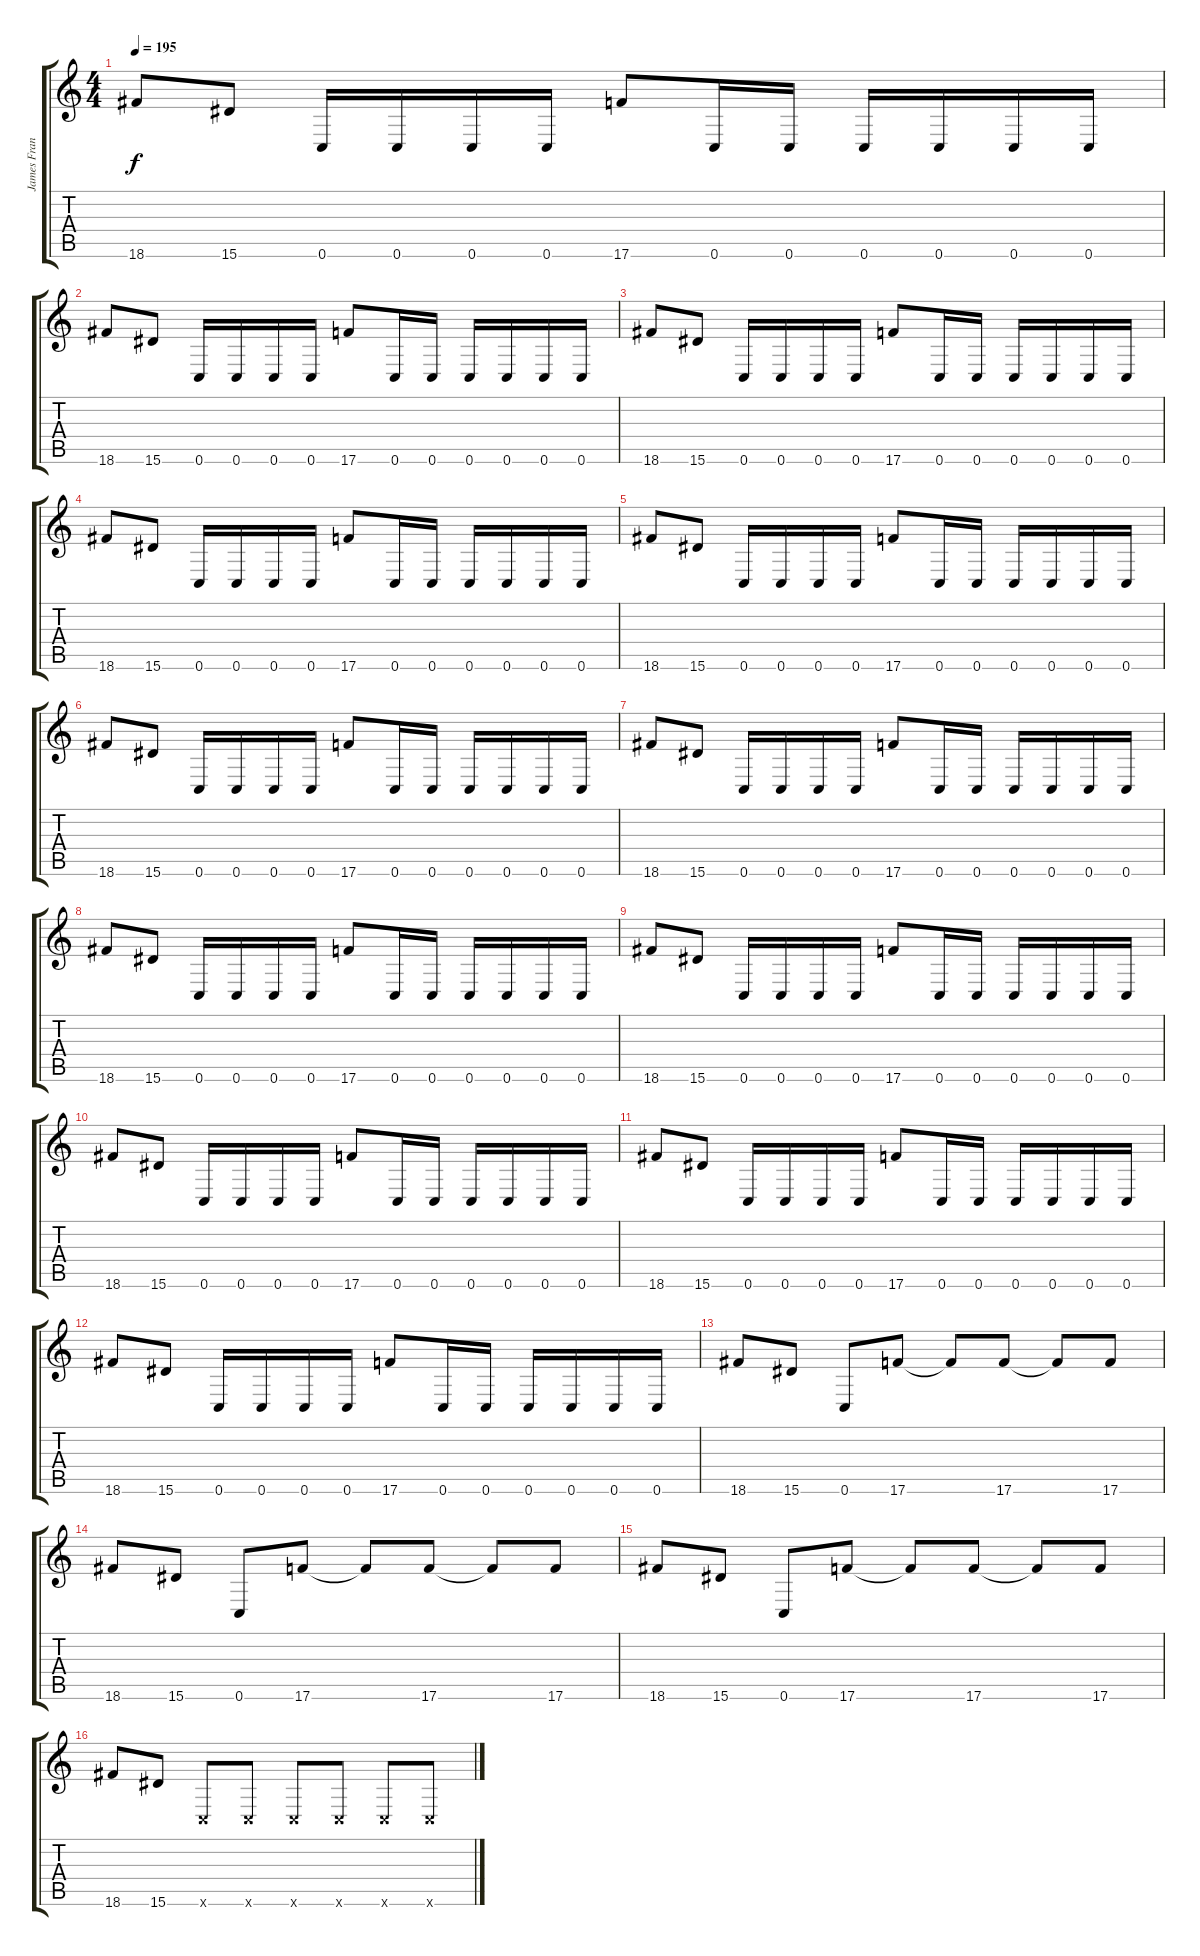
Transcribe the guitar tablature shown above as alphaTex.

\track ("James Frantic Guitar" "James Fran") {instrument distortionguitar}
\staff {score tabs}
\tuning (D4 A3 F3 C3 G2 C2) {hide}
\ts (4 4)
\tempo 195
\clef g2
\ks c
18.6.8{dy f} 15.6.8 0.6.16 0.6.16 0.6.16 0.6.16 17.6.8 0.6.16 0.6.16 0.6.16 0.6.16 0.6.16 0.6.16 |
18.6.8 15.6.8 0.6.16 0.6.16 0.6.16 0.6.16 17.6.8 0.6.16 0.6.16 0.6.16 0.6.16 0.6.16 0.6.16 |
18.6.8 15.6.8 0.6.16 0.6.16 0.6.16 0.6.16 17.6.8 0.6.16 0.6.16 0.6.16 0.6.16 0.6.16 0.6.16 |
18.6.8 15.6.8 0.6.16 0.6.16 0.6.16 0.6.16 17.6.8 0.6.16 0.6.16 0.6.16 0.6.16 0.6.16 0.6.16 |
18.6.8 15.6.8 0.6.16 0.6.16 0.6.16 0.6.16 17.6.8 0.6.16 0.6.16 0.6.16 0.6.16 0.6.16 0.6.16 |
18.6.8 15.6.8 0.6.16 0.6.16 0.6.16 0.6.16 17.6.8 0.6.16 0.6.16 0.6.16 0.6.16 0.6.16 0.6.16 |
18.6.8 15.6.8 0.6.16 0.6.16 0.6.16 0.6.16 17.6.8 0.6.16 0.6.16 0.6.16 0.6.16 0.6.16 0.6.16 |
18.6.8 15.6.8 0.6.16 0.6.16 0.6.16 0.6.16 17.6.8 0.6.16 0.6.16 0.6.16 0.6.16 0.6.16 0.6.16 |
18.6.8 15.6.8 0.6.16 0.6.16 0.6.16 0.6.16 17.6.8 0.6.16 0.6.16 0.6.16 0.6.16 0.6.16 0.6.16 |
18.6.8 15.6.8 0.6.16 0.6.16 0.6.16 0.6.16 17.6.8 0.6.16 0.6.16 0.6.16 0.6.16 0.6.16 0.6.16 |
18.6.8 15.6.8 0.6.16 0.6.16 0.6.16 0.6.16 17.6.8 0.6.16 0.6.16 0.6.16 0.6.16 0.6.16 0.6.16 |
18.6.8 15.6.8 0.6.16 0.6.16 0.6.16 0.6.16 17.6.8 0.6.16 0.6.16 0.6.16 0.6.16 0.6.16 0.6.16 |
18.6.8{volume 9} 15.6.8 0.6.8 17.6.8 17.6{t}.8 17.6.8 17.6{t}.8 17.6.8 |
18.6.8 15.6.8 0.6.8 17.6.8 17.6{t}.8 17.6.8 17.6{t}.8 17.6.8 |
18.6.8 15.6.8 0.6.8 17.6.8 17.6{t}.8 17.6.8 17.6{t}.8 17.6.8 |
18.6.8 15.6.8 0.6{x}.8 0.6{x}.8 0.6{x}.8 0.6{x}.8 0.6{x}.8 0.6{x}.8
